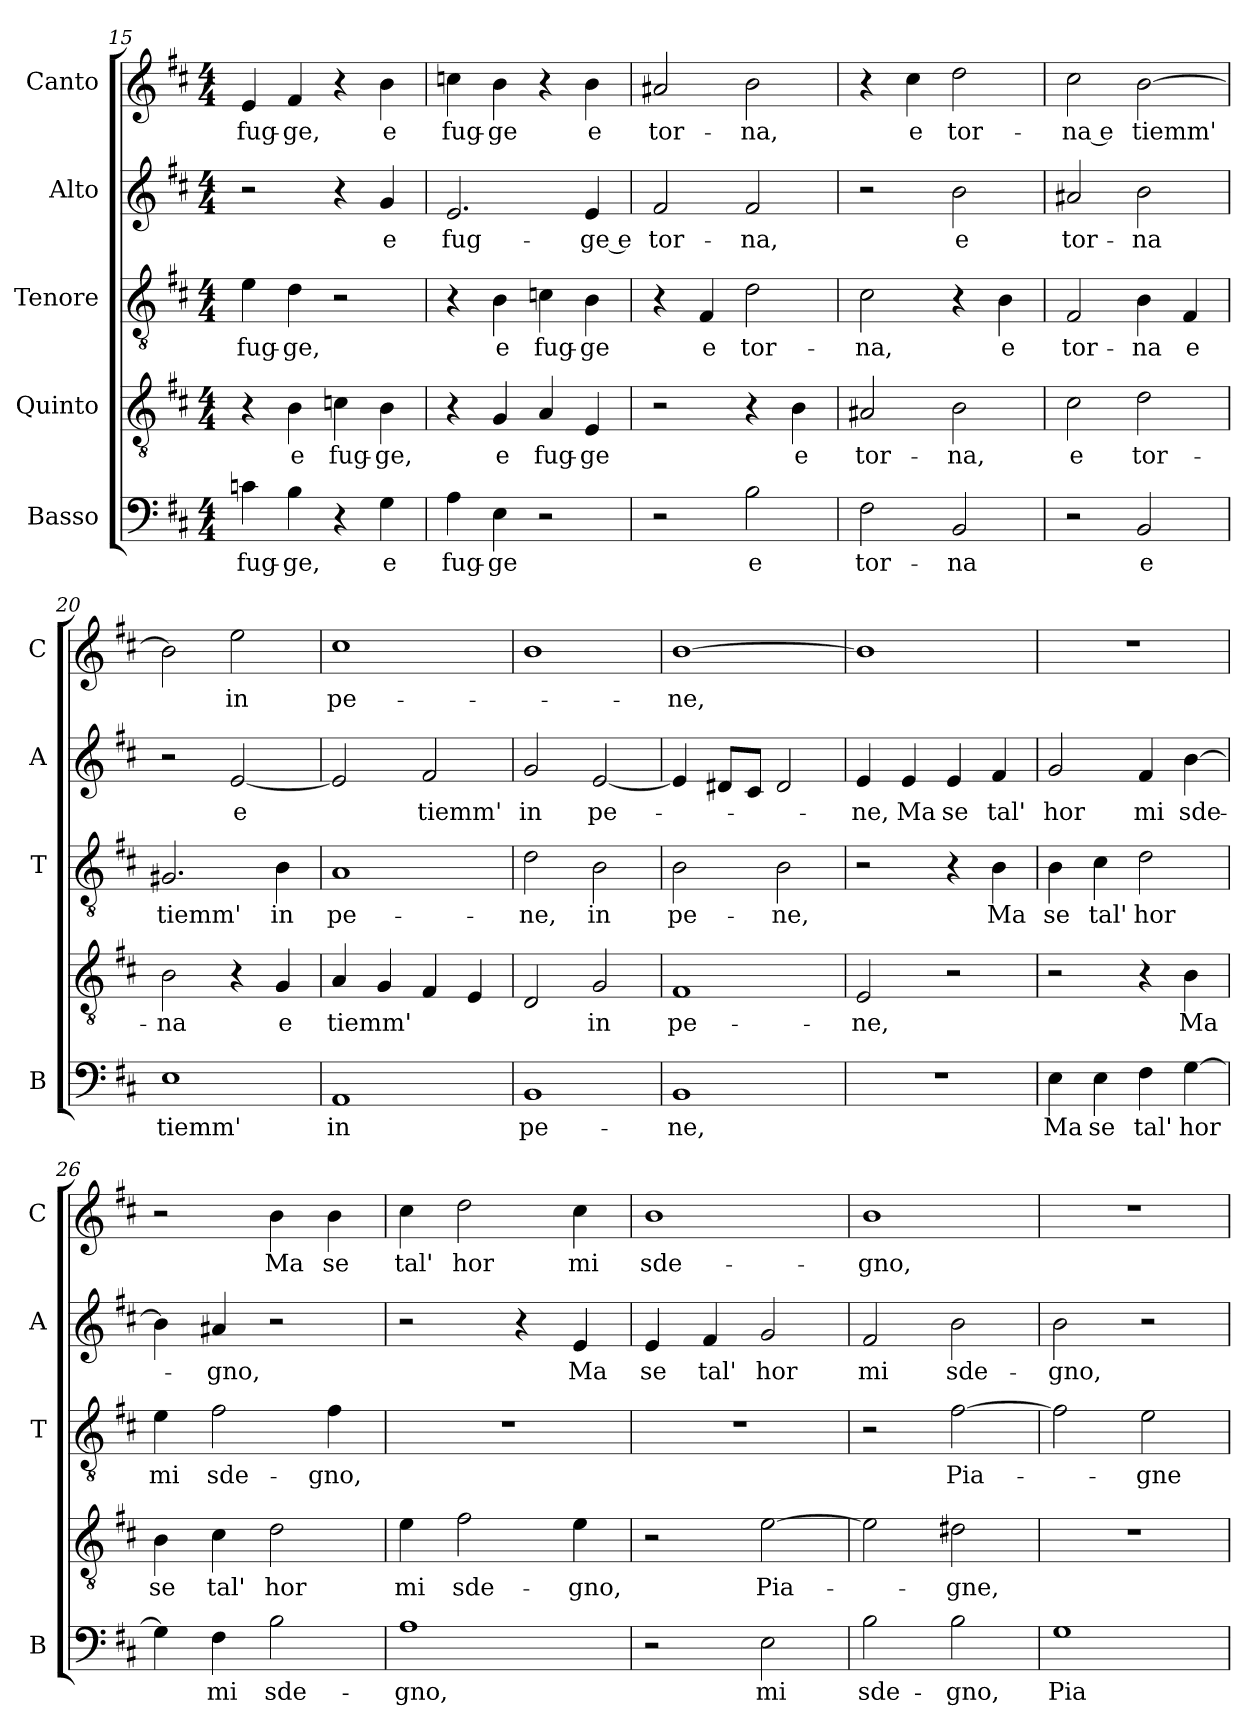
**kern	**text	**kern	**text	**kern	**text	**kern	**text	**kern	**text
*part5	*part5	*part4	*part4	*part3	*part3	*part2	*part2	*part1	*part1
*staff5	*staff5	*staff4	*staff4	*staff3	*staff3	*staff2	*staff2	*staff1	*staff1
*I"Basso	*	*I"Quinto	*	*I"Tenore	*	*I"Alto	*	*I"Canto	*
*I'B	*	*	*	*I'T	*	*I'A	*	*I'C	*
*clefF4	*	*clefGv2	*	*clefGv2	*	*clefG2	*	*clefG2	*
*k[f#c#]	*	*k[f#c#]	*	*k[f#c#]	*	*k[f#c#]	*	*k[f#c#]	*
*D:	*	*D:	*	*D:	*	*D:	*	*D:	*
*M4/4	*	*M4/4	*	*M4/4	*	*M4/4	*	*M4/4	*
=15	=15	=15	=15	=15	=15	=15	=15	=15	=15
!	!LO:LY:b	!	!	!	!LO:LY:b	!	!	!	!LO:LY:b
4cn\	fug-	4r	.	4e\	fug-	2r	.	4e/	fug-
!	!LO:LY:b	!	!LO:LY:b	!	!LO:LY:b	!	!	!	!LO:LY:b
4B\	-ge,	4B\	e	4d\	-ge,	.	.	4f#/	-ge,
!	!	!	!LO:LY:b	!	!	!	!	!	!
4r	.	4cn\	fug-	2r	.	4r	.	4r	.
!	!LO:LY:b	!	!LO:LY:b	!	!	!	!LO:LY:b	!	!LO:LY:b
4G\	e	4B\	-ge,	.	.	4g/	e	4b\	e
=16	=16	=16	=16	=16	=16	=16	=16	=16	=16
!	!LO:LY:b	!	!	!	!	!	!LO:LY:b	!	!LO:LY:b
4A\	fug-	4r	.	4r	.	2.e/	fug-	4ccn\	fug-
!	!LO:LY:b	!	!LO:LY:b	!	!LO:LY:b	!	!	!	!LO:LY:b
4E\	-ge	4G/	e	4B\	e	.	.	4b\	-ge
!	!	!	!LO:LY:b	!	!LO:LY:b	!	!	!	!
2r	.	4A/	fug-	4cn\	fug-	.	.	4r	.
!	!	!	!LO:LY:b	!	!LO:LY:b	!	!LO:LY:b	!	!LO:LY:b
.	.	4E/	-ge	4B\	-ge	4e/	-ge e	4b\	e
=17	=17	=17	=17	=17	=17	=17	=17	=17	=17
!	!	!	!	!	!	!	!LO:LY:b	!	!LO:LY:b
2r	.	2r	.	4r	.	2f#/	tor-	2a#X/	tor-
!	!	!	!	!	!LO:LY:b	!	!	!	!
.	.	.	.	4F#/	e	.	.	.	.
!	!LO:LY:b	!	!	!	!LO:LY:b	!	!LO:LY:b	!	!LO:LY:b
2B\	e	4r	.	2d\	tor-	2f#/	-na,	2b\	-na,
!	!	!	!LO:LY:b	!	!	!	!	!	!
.	.	4B\	e	.	.	.	.	.	.
=18	=18	=18	=18	=18	=18	=18	=18	=18	=18
!	!LO:LY:b	!	!LO:LY:b	!	!LO:LY:b	!	!	!	!
2F#\	tor-	2A#X/	tor-	2c#\	-na,	2r	.	4r	.
!	!	!	!	!	!	!	!	!	!LO:LY:b
.	.	.	.	.	.	.	.	4cc#\	e
!	!LO:LY:b	!	!LO:LY:b	!	!	!	!LO:LY:b	!	!LO:LY:b
2BB/	-na	2B\	-na,	4r	.	2b\	e	2dd\	tor-
!	!	!	!	!	!LO:LY:b	!	!	!	!
.	.	.	.	4B\	e	.	.	.	.
=19	=19	=19	=19	=19	=19	=19	=19	=19	=19
!	!	!	!LO:LY:b	!	!LO:LY:b	!	!LO:LY:b	!	!LO:LY:b
2r	.	2c#\	e	2F#/	tor-	2a#X/	tor-	2cc#\	-na e
!	!LO:LY:b	!	!LO:LY:b	!	!LO:LY:b	!	!LO:LY:b	!	!LO:LY:b
2BB/	e	2d\	tor-	4B\	-na	2b\	-na	[2b\	tiemm'
!	!	!	!	!	!LO:LY:b	!	!	!	!
.	.	.	.	4F#/	e	.	.	.	.
!!LO:LB:g=z
=20	=20	=20	=20	=20	=20	=20	=20	=20	=20
!	!LO:LY:b	!	!LO:LY:b	!	!LO:LY:b	!	!	!	!
1E	tiemm'	2B\	-na	2.G#X/	tiemm'	2r	.	2b\]	.
!	!	!	!	!	!	!	!LO:LY:b	!	!LO:LY:b
.	.	4r	.	.	.	[2e/	e	2ee\	in
!	!	!	!LO:LY:b	!	!LO:LY:b	!	!	!	!
.	.	4G/	e	4B\	in	.	.	.	.
=21	=21	=21	=21	=21	=21	=21	=21	=21	=21
!	!LO:LY:b	!	!LO:LY:b	!	!LO:LY:b	!	!	!	!LO:LY:b
1AA	in	4A/	tiemm'	1A	pe-	2e/]	.	1cc#	pe-
.	.	4G/	.	.	.	.	.	.	.
!	!	!	!	!	!	!	!LO:LY:b	!	!
.	.	4F#/	.	.	.	2f#/	tiemm'	.	.
.	.	4E/	.	.	.	.	.	.	.
=22	=22	=22	=22	=22	=22	=22	=22	=22	=22
!	!LO:LY:b	!	!	!	!LO:LY:b	!	!LO:LY:b	!	!
1BB	pe-	2D/	.	2d\	-ne,	2g/	in	1b	.
!	!	!	!LO:LY:b	!	!LO:LY:b	!	!LO:LY:b	!	!
.	.	2G/	in	2B\	in	[2e/	pe-	.	.
=23	=23	=23	=23	=23	=23	=23	=23	=23	=23
!	!LO:LY:b	!	!LO:LY:b	!	!LO:LY:b	!	!	!	!LO:LY:b
1BB	-ne,	1F#	pe-	2B\	pe-	4e/]	.	[1b	-ne,
.	.	.	.	.	.	8d#X/L	.	.	.
.	.	.	.	.	.	8c#/J	.	.	.
!	!	!	!	!	!LO:LY:b	!	!	!	!
.	.	.	.	2B\	-ne,	2d#/	.	.	.
=24	=24	=24	=24	=24	=24	=24	=24	=24	=24
!	!	!	!LO:LY:b	!	!	!	!LO:LY:b	!	!
1r	.	2E/	-ne,	2r	.	4e/	-ne,	1b]	.
!	!	!	!	!	!	!	!LO:LY:b	!	!
.	.	.	.	.	.	4e/	Ma	.	.
!	!	!	!	!	!	!	!LO:LY:b	!	!
.	.	2r	.	4r	.	4e/	se	.	.
!	!	!	!	!	!LO:LY:b	!	!LO:LY:b	!	!
.	.	.	.	4B\	Ma	4f#/	tal'	.	.
=25	=25	=25	=25	=25	=25	=25	=25	=25	=25
!	!LO:LY:b	!	!	!	!LO:LY:b	!	!LO:LY:b	!	!
4E\	Ma	2r	.	4B\	se	2g/	hor	1r	.
!	!LO:LY:b	!	!	!	!LO:LY:b	!	!	!	!
4E\	se	.	.	4c#\	tal'	.	.	.	.
!	!LO:LY:b	!	!	!	!LO:LY:b	!	!LO:LY:b	!	!
4F#\	tal'	4r	.	2d\	hor	4f#/	mi	.	.
!	!LO:LY:b	!	!LO:LY:b	!	!	!	!LO:LY:b	!	!
[4G\	hor	4B\	Ma	.	.	[4b\	sde-	.	.
=26	=26	=26	=26	=26	=26	=26	=26	=26	=26
!	!	!	!LO:LY:b	!	!LO:LY:b	!	!	!	!
4G\]	.	4B\	se	4e\	mi	4b\]	.	2r	.
!	!LO:LY:b	!	!LO:LY:b	!	!LO:LY:b	!	!LO:LY:b	!	!
4F#\	mi	4c#\	tal'	2f#\	sde-	4a#X/	-gno,	.	.
!	!LO:LY:b	!	!LO:LY:b	!	!	!	!	!	!LO:LY:b
2B\	sde-	2d\	hor	.	.	2r	.	4b\	Ma
!	!	!	!	!	!LO:LY:b	!	!	!	!LO:LY:b
.	.	.	.	4f#\	-gno,	.	.	4b\	se
=27	=27	=27	=27	=27	=27	=27	=27	=27	=27
!	!LO:LY:b	!	!LO:LY:b	!	!	!	!	!	!LO:LY:b
1A	-gno,	4e\	mi	1r	.	2r	.	4cc#\	tal'
!	!	!	!LO:LY:b	!	!	!	!	!	!LO:LY:b
.	.	2f#\	sde-	.	.	.	.	2dd\	hor
.	.	.	.	.	.	4r	.	.	.
!	!	!	!LO:LY:b	!	!	!	!LO:LY:b	!	!LO:LY:b
.	.	4e\	-gno,	.	.	4e/	Ma	4cc#\	mi
!!LO:LB:g=z
=28	=28	=28	=28	=28	=28	=28	=28	=28	=28
!	!	!	!	!	!	!	!LO:LY:b	!	!LO:LY:b
2r	.	2r	.	1r	.	4e/	se	1b	sde-
!	!	!	!	!	!	!	!LO:LY:b	!	!
.	.	.	.	.	.	4f#/	tal'	.	.
!	!LO:LY:b	!	!LO:LY:b	!	!	!	!LO:LY:b	!	!
2E\	mi	[2e\	Pia-	.	.	2g/	hor	.	.
=29	=29	=29	=29	=29	=29	=29	=29	=29	=29
!	!LO:LY:b	!	!	!	!	!	!LO:LY:b	!	!LO:LY:b
2B\	sde-	2e\]	.	2r	.	2f#/	mi	1b	-gno,
!	!LO:LY:b	!	!LO:LY:b	!	!LO:LY:b	!	!LO:LY:b	!	!
2B\	-gno,	2d#X\	-gne,	[2f#\	Pia-	2b\	sde-	.	.
=30	=30	=30	=30	=30	=30	=30	=30	=30	=30
!	!LO:LY:b	!	!	!	!	!	!LO:LY:b	!	!
1G	Pia-	1r	.	2f#\]	.	2b\	-gno,	1r	.
!	!	!	!	!	!LO:LY:b	!	!	!	!
.	.	.	.	2e\	-gne	2r	.	.	.
=	=	=	=	=	=	=	=	=	=
*-	*-	*-	*-	*-	*-	*-	*-	*-	*-
